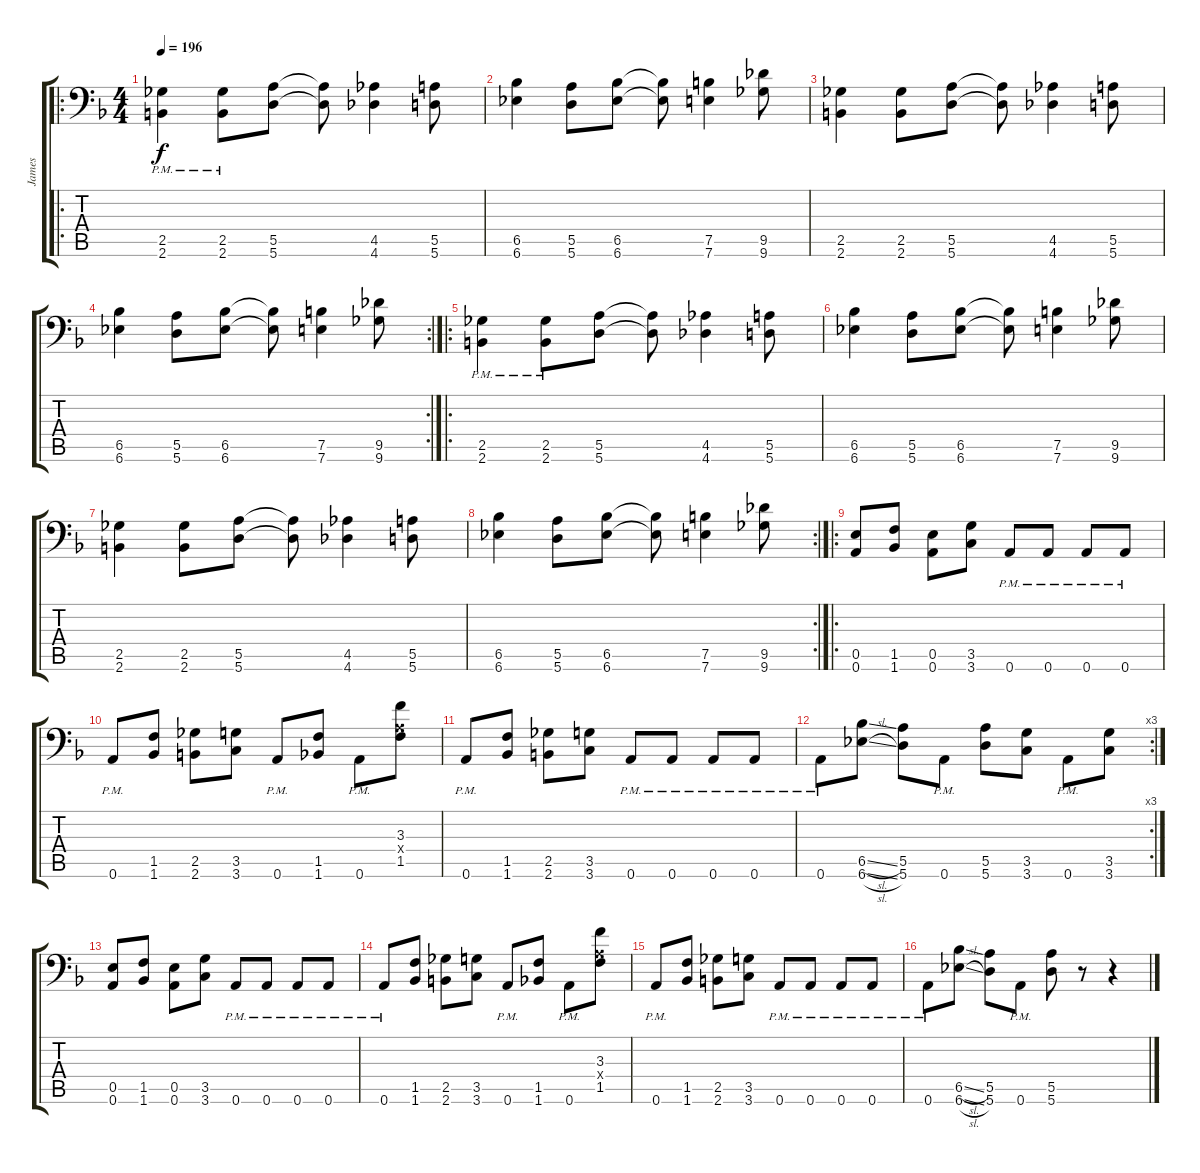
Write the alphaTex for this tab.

\track ("James" "James") {instrument distortionguitar}
\staff {score tabs}
\tuning (B3 Gb3 D3 A2 E2 A1) {hide}
\ro
\ts (4 4)
\tempo 196
\clef f4
\ks dminor
(2.5{pm} 2.6{pm}).4{dy f} (2.5{pm} 2.6{pm}).8 (5.5 5.6).8 (5.5{t} 5.6{t}).8 (4.5 4.6).4 (5.5 5.6).8 |
(6.5 6.6).4 (5.5 5.6).8 (6.5 6.6).8 (6.5{t} 6.6{t}).8 (7.5 7.6).4 (9.5 9.6).8 |
(2.5 2.6).4 (2.5 2.6).8 (5.5 5.6).8 (5.5{t} 5.6{t}).8 (4.5 4.6).4 (5.5 5.6).8 |
\rc 2
(6.5 6.6).4 (5.5 5.6).8 (6.5 6.6).8 (6.5{t} 6.6{t}).8 (7.5 7.6).4 (9.5 9.6).8 |
\ro
(2.5{pm} 2.6{pm}).4 (2.5{pm} 2.6{pm}).8 (5.5 5.6).8 (5.5{t} 5.6{t}).8 (4.5 4.6).4 (5.5 5.6).8 |
(6.5 6.6).4 (5.5 5.6).8 (6.5 6.6).8 (6.5{t} 6.6{t}).8 (7.5 7.6).4 (9.5 9.6).8 |
(2.5 2.6).4 (2.5 2.6).8 (5.5 5.6).8 (5.5{t} 5.6{t}).8 (4.5 4.6).4 (5.5 5.6).8 |
\rc 2
(6.5 6.6).4 (5.5 5.6).8 (6.5 6.6).8 (6.5{t} 6.6{t}).8 (7.5 7.6).4 (9.5 9.6).8 |
\ro
(0.5 0.6).8 (1.5 1.6).8 (0.5 0.6).8 (3.5 3.6).8 0.6{pm}.8 0.6{pm}.8 0.6{pm}.8 0.6{pm}.8 |
0.6{pm}.8 (1.5 1.6).8 (2.5 2.6).8 (3.5 3.6).8 0.6{pm}.8 (1.5 1.6).8 0.6{pm}.8 (3.3 0.4{x} 1.5).8 |
0.6{pm}.8 (1.5 1.6).8 (2.5 2.6).8 (3.5 3.6).8 0.6{pm}.8 0.6{pm}.8 0.6{pm}.8 0.6{pm}.8 |
\rc 3
0.6{pm}.8 (6.5{sl} 6.6{sl}).8 (5.5 5.6).8 0.6{pm}.8 (5.5 5.6).8 (3.5 3.6).8 0.6{pm}.8 (3.5 3.6).8 |
(0.5 0.6).8 (1.5 1.6).8 (0.5 0.6).8 (3.5 3.6).8 0.6{pm}.8 0.6{pm}.8 0.6{pm}.8 0.6{pm}.8 |
0.6{pm}.8 (1.5 1.6).8 (2.5 2.6).8 (3.5 3.6).8 0.6{pm}.8 (1.5 1.6).8 0.6{pm}.8 (3.3 0.4{x} 1.5).8 |
0.6{pm}.8 (1.5 1.6).8 (2.5 2.6).8 (3.5 3.6).8 0.6{pm}.8 0.6{pm}.8 0.6{pm}.8 0.6{pm}.8 |
0.6{pm}.8 (6.5{sl} 6.6{sl}).8 (5.5 5.6).8 0.6{pm}.8 (5.5 5.6).8 r.8 r.4
